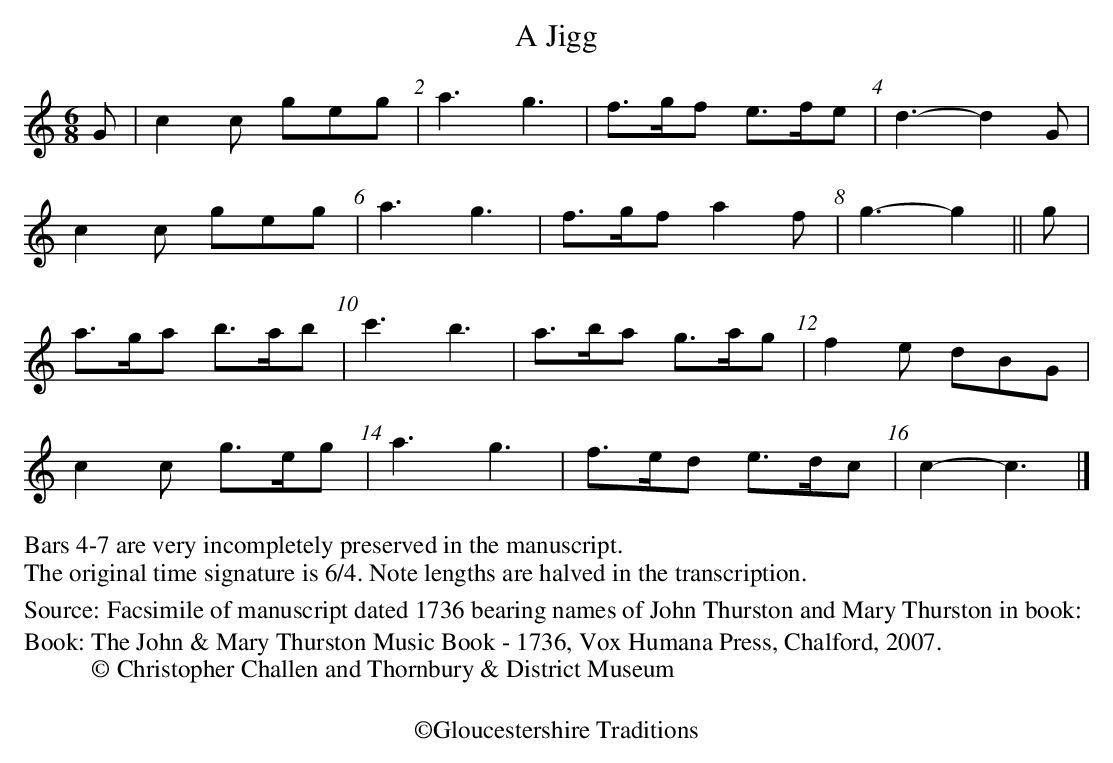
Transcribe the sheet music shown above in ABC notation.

X:1
T:Jigg, A
M:6/8
L:1/8
K:C
G|c2c geg | a3g3| f>gf e>fe | d3-d2G|
c2c geg | a3g3| f>gf a2f | g3-g2||g|
a>ga b>ab | c'3b3 | a>ba g>ag | f2e dBG |
c2c g>eg | a3g3 | f>ed e>dc | c2-c3|]
